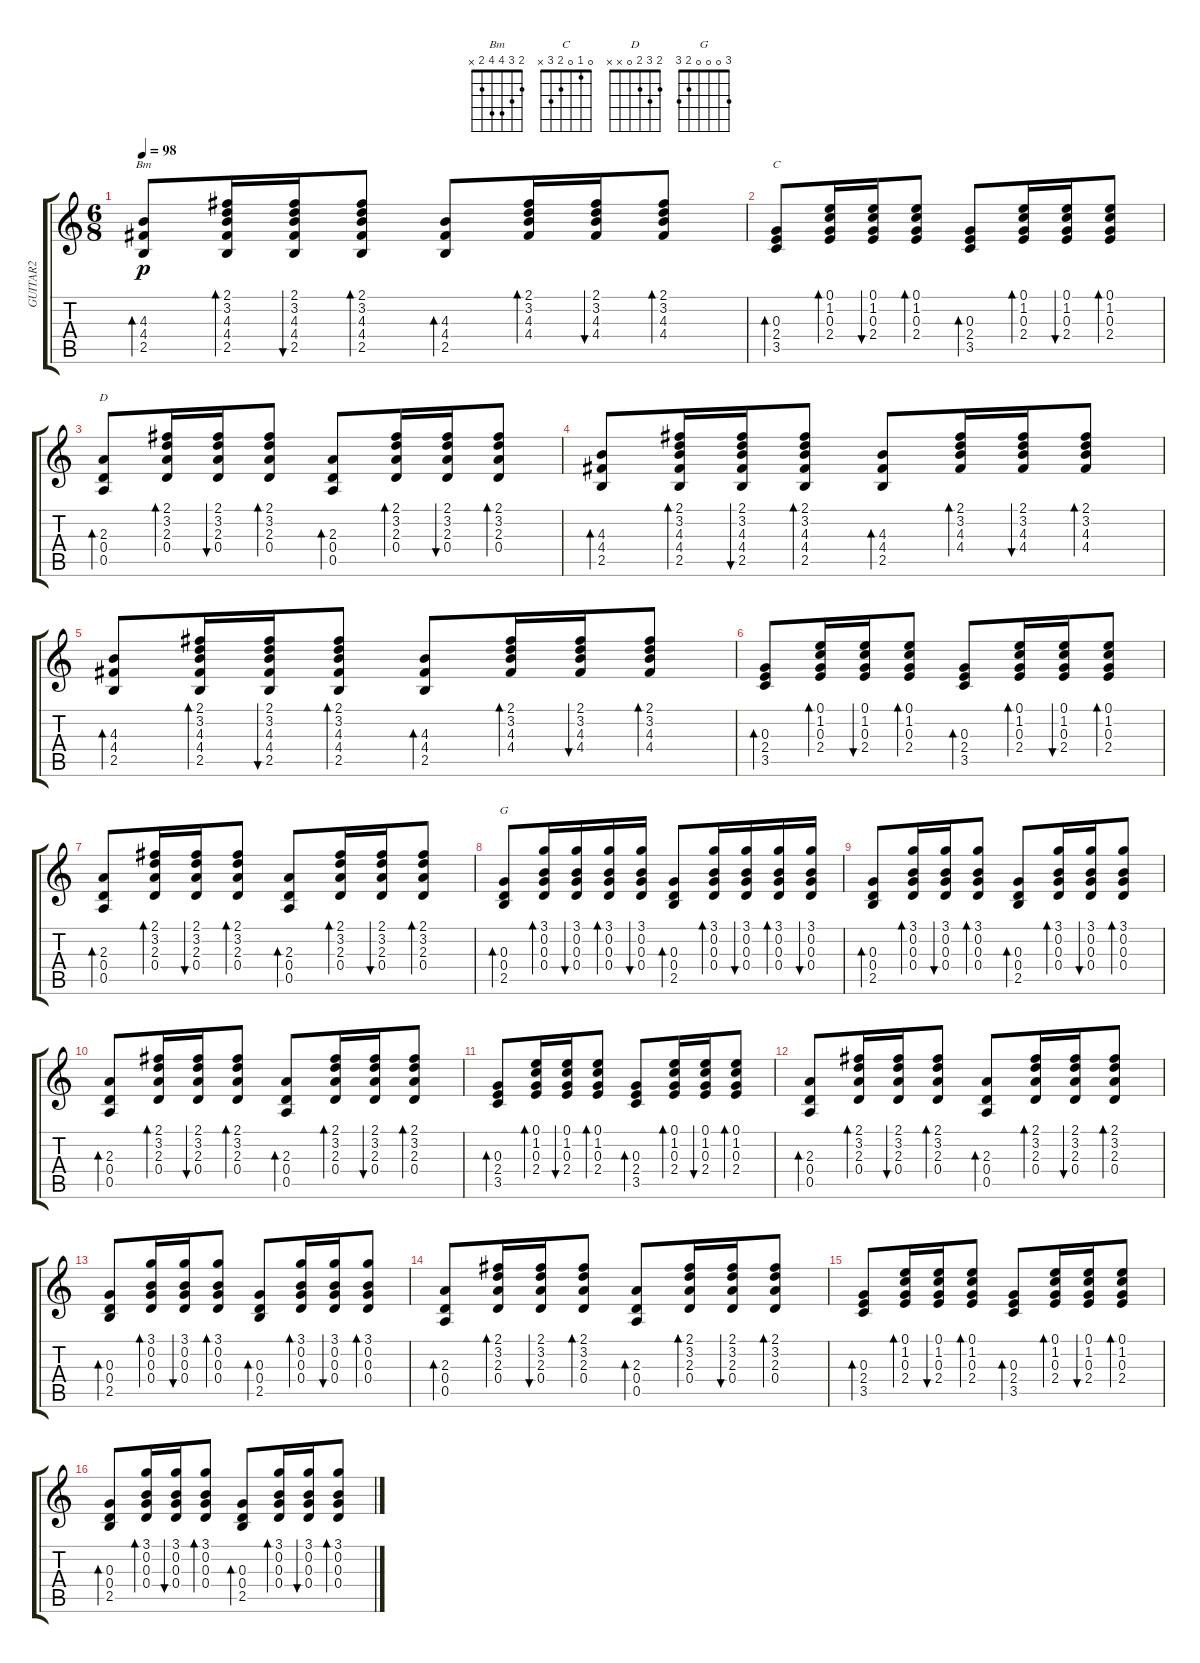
\track ("GUITAR2" "GUITAR2") {instrument electricguitarclean}
\staff {score tabs}
\tuning (E4 B3 G3 D3 A2 E2) {hide}
\chord ("Bm" 2 3 4 4 2 x)
\chord ("C" 0 1 0 2 3 x)
\chord ("D" 2 3 2 0 x x)
\chord ("G" 3 0 0 0 2 3)
\ts (6 8)
\tempo 98
\clef g2
\ks c
(4.3 4.4 2.5).8{bd 30 ch "Bm" dy p} (2.1 3.2 4.3 4.4 2.5).16{bd 30} (2.1 3.2 4.3 4.4 2.5).16{bu 30} (2.1 3.2 4.3 4.4 2.5).8{bd 30} (4.3 4.4 2.5).8{bd 30} (2.1 3.2 4.3 4.4).16{bd 30} (2.1 3.2 4.3 4.4).16{bu 30} (2.1 3.2 4.3 4.4).8{bd 30} |
(0.3 2.4 3.5).8{bd 30 ch "C"} (0.1 1.2 0.3 2.4).16{bd 30} (0.1 1.2 0.3 2.4).16{bu 30} (0.1 1.2 0.3 2.4).8{bd 30} (0.3 2.4 3.5).8{bd 30} (0.1 1.2 0.3 2.4).16{bd 30} (0.1 1.2 0.3 2.4).16{bu 30} (0.1 1.2 0.3 2.4).8{bd 30} |
(2.3 0.4 0.5).8{bd 30 ch "D"} (2.1 3.2 2.3 0.4).16{bd 30} (2.1 3.2 2.3 0.4).16{bu 30} (2.1 3.2 2.3 0.4).8{bd 30} (2.3 0.4 0.5).8{bd 30} (2.1 3.2 2.3 0.4).16{bd 30} (2.1 3.2 2.3 0.4).16{bu 30} (2.1 3.2 2.3 0.4).8{bd 30} |
(4.3 4.4 2.5).8{bd 30} (2.1 3.2 4.3 4.4 2.5).16{bd 30} (2.1 3.2 4.3 4.4 2.5).16{bu 30} (2.1 3.2 4.3 4.4 2.5).8{bd 30} (4.3 4.4 2.5).8{bd 30} (2.1 3.2 4.3 4.4).16{bd 30} (2.1 3.2 4.3 4.4).16{bu 30} (2.1 3.2 4.3 4.4).8{bd 30} |
(4.3 4.4 2.5).8{bd 30} (2.1 3.2 4.3 4.4 2.5).16{bd 30} (2.1 3.2 4.3 4.4 2.5).16{bu 30} (2.1 3.2 4.3 4.4 2.5).8{bd 30} (4.3 4.4 2.5).8{bd 30} (2.1 3.2 4.3 4.4).16{bd 30} (2.1 3.2 4.3 4.4).16{bu 30} (2.1 3.2 4.3 4.4).8{bd 30} |
(0.3 2.4 3.5).8{bd 30} (0.1 1.2 0.3 2.4).16{bd 30} (0.1 1.2 0.3 2.4).16{bu 30} (0.1 1.2 0.3 2.4).8{bd 30} (0.3 2.4 3.5).8{bd 30} (0.1 1.2 0.3 2.4).16{bd 30} (0.1 1.2 0.3 2.4).16{bu 30} (0.1 1.2 0.3 2.4).8{bd 30} |
(2.3 0.4 0.5).8{bd 30} (2.1 3.2 2.3 0.4).16{bd 30} (2.1 3.2 2.3 0.4).16{bu 30} (2.1 3.2 2.3 0.4).8{bd 30} (2.3 0.4 0.5).8{bd 30} (2.1 3.2 2.3 0.4).16{bd 30} (2.1 3.2 2.3 0.4).16{bu 30} (2.1 3.2 2.3 0.4).8{bd 30} |
(0.3 0.4 2.5).8{bd 30 ch "G"} (3.1 0.2 0.3 0.4).16{bd 30} (3.1 0.2 0.3 0.4).16{bu 30} (3.1 0.2 0.3 0.4).16{bd 30} (3.1 0.2 0.3 0.4).16{bu 30} (0.3 0.4 2.5).8{bd 30} (3.1 0.2 0.3 0.4).16{bd 30} (3.1 0.2 0.3 0.4).16{bu 30} (3.1 0.2 0.3 0.4).16{bd 30} (3.1 0.2 0.3 0.4).16{bu 30} |
(0.3 0.4 2.5).8{bd 30} (3.1 0.2 0.3 0.4).16{bd 30} (3.1 0.2 0.3 0.4).16{bu 30} (3.1 0.2 0.3 0.4).8{bd 30} (0.3 0.4 2.5).8{bd 30} (3.1 0.2 0.3 0.4).16{bd 30} (3.1 0.2 0.3 0.4).16{bu 30} (3.1 0.2 0.3 0.4).8{bd 30} |
(2.3 0.4 0.5).8{bd 30} (2.1 3.2 2.3 0.4).16{bd 30} (2.1 3.2 2.3 0.4).16{bu 30} (2.1 3.2 2.3 0.4).8{bd 30} (2.3 0.4 0.5).8{bd 30} (2.1 3.2 2.3 0.4).16{bd 30} (2.1 3.2 2.3 0.4).16{bu 30} (2.1 3.2 2.3 0.4).8{bd 30} |
(0.3 2.4 3.5).8{bd 30} (0.1 1.2 0.3 2.4).16{bd 30} (0.1 1.2 0.3 2.4).16{bu 30} (0.1 1.2 0.3 2.4).8{bd 30} (0.3 2.4 3.5).8{bd 30} (0.1 1.2 0.3 2.4).16{bd 30} (0.1 1.2 0.3 2.4).16{bu 30} (0.1 1.2 0.3 2.4).8{bd 30} |
(2.3 0.4 0.5).8{bd 30} (2.1 3.2 2.3 0.4).16{bd 30} (2.1 3.2 2.3 0.4).16{bu 30} (2.1 3.2 2.3 0.4).8{bd 30} (2.3 0.4 0.5).8{bd 30} (2.1 3.2 2.3 0.4).16{bd 30} (2.1 3.2 2.3 0.4).16{bu 30} (2.1 3.2 2.3 0.4).8{bd 30} |
(0.3 0.4 2.5).8{bd 30} (3.1 0.2 0.3 0.4).16{bd 30} (3.1 0.2 0.3 0.4).16{bu 30} (3.1 0.2 0.3 0.4).8{bd 30} (0.3 0.4 2.5).8{bd 30} (3.1 0.2 0.3 0.4).16{bd 30} (3.1 0.2 0.3 0.4).16{bu 30} (3.1 0.2 0.3 0.4).8{bd 30} |
(2.3 0.4 0.5).8{bd 30} (2.1 3.2 2.3 0.4).16{bd 30} (2.1 3.2 2.3 0.4).16{bu 30} (2.1 3.2 2.3 0.4).8{bd 30} (2.3 0.4 0.5).8{bd 30} (2.1 3.2 2.3 0.4).16{bd 30} (2.1 3.2 2.3 0.4).16{bu 30} (2.1 3.2 2.3 0.4).8{bd 30} |
(0.3 2.4 3.5).8{bd 30} (0.1 1.2 0.3 2.4).16{bd 30} (0.1 1.2 0.3 2.4).16{bu 30} (0.1 1.2 0.3 2.4).8{bd 30} (0.3 2.4 3.5).8{bd 30} (0.1 1.2 0.3 2.4).16{bd 30} (0.1 1.2 0.3 2.4).16{bu 30} (0.1 1.2 0.3 2.4).8{bd 30} |
(0.3 0.4 2.5).8{bd 30} (3.1 0.2 0.3 0.4).16{bd 30} (3.1 0.2 0.3 0.4).16{bu 30} (3.1 0.2 0.3 0.4).8{bd 30} (0.3 0.4 2.5).8{bd 30} (3.1 0.2 0.3 0.4).16{bd 30} (3.1 0.2 0.3 0.4).16{bu 30} (3.1 0.2 0.3 0.4).8{bd 30}
